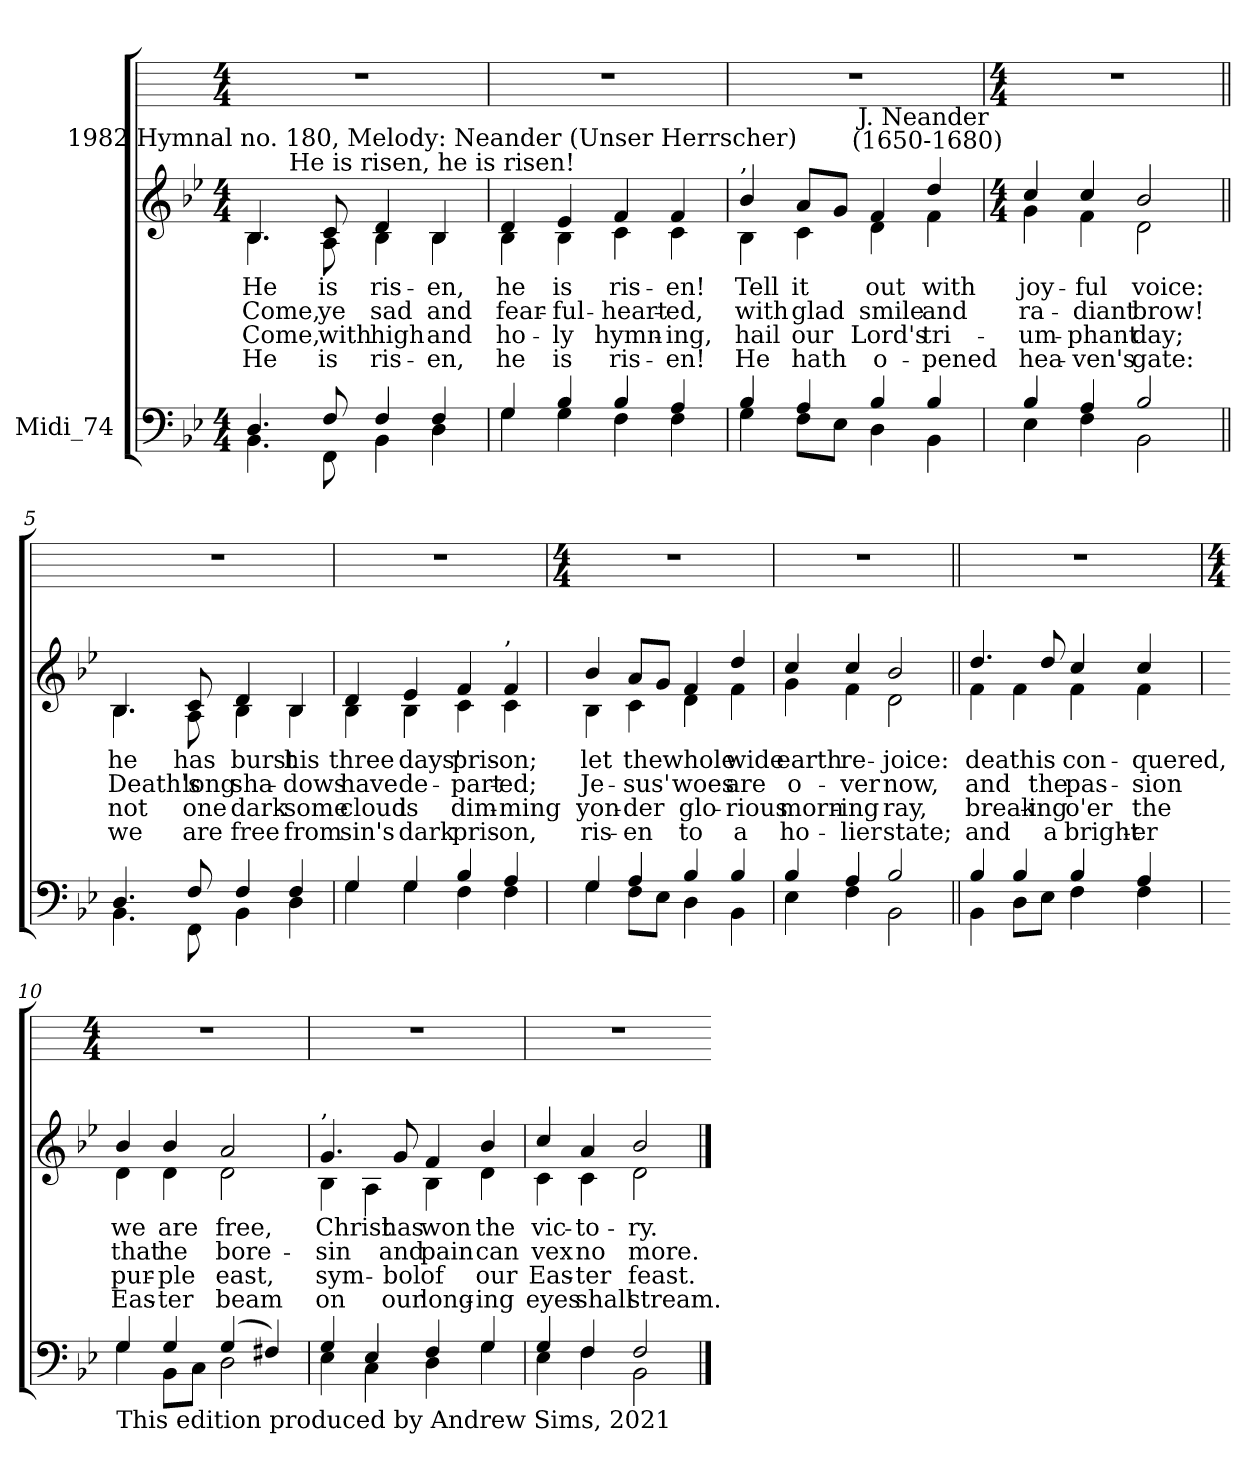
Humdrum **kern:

**kern	**kern	**text	**text	**text	**text	**kern
*part3	*part2	*part2	*part2	*part2	*part2	*part1
*staff3	*staff2	*staff2	*staff2	*staff2	*staff2	*staff1
*I"Midi_74	*	*	*	*	*	*
*clefF4	*clefG2	*	*	*	*	*
*k[b-e-]	*k[b-e-]	*	*	*	*	*
*B-:	*B-:	*	*	*	*	*
*M4/4	*M4/4	*	*	*	*	*M4/4
=1	=1	=1	=1	=1	=1	=1
*^	*	*	*	*	*	*
!	!	!LO:TX:a:cj:t=C. F. Alexander\n(1818-1895)	!	!	!	!	!
!	!	!	!LO:LY:b	!LO:LY:b	!LO:LY:b	!LO:LY:b	!
*	*	*^	*	*	*	*	*
4.D/	4.BB-\	4.B-/	4.B-\	He	Come,	Come,	He	1r
!	!	!	!	!LO:LY:b	!LO:LY:b	!LO:LY:b	!LO:LY:b	!
8F/	8FF\	8c/	8A	is	ye	with	is	.
!	!	!	!	!LO:LY:b	!LO:LY:b	!LO:LY:b	!LO:LY:b	!
4F/	4BB-\	4d/	4B-\	ris-	-sad	high	ris-	.
!	!	!LO:TX:a:cj:t=He is risen, he is risen!	!	!	!	!	!	!
!	!	!LO:TX:a:cj:t=1982 Hymnal no. 180, Melody&colon; Neander (Unser Herrscher)	!	!	!	!	!	!
!	!	!	!	!LO:LY:b	!LO:LY:b	!LO:LY:b	!LO:LY:b	!
4F/	4D\	4B-/	4B-\	-en,	and	and	en,	.
=2	=2	=2	=2	=2	=2	=2	=2	=2
!	!	!	!	!LO:LY:b	!LO:LY:b	!LO:LY:b	!LO:LY:b	!
4G/	4G\	4d/	4B-\	he	fear-	-ho-	-he	1r
!	!	!	!	!LO:LY:b	!LO:LY:b	!LO:LY:b	!LO:LY:b	!
4B-/	4G\	4e-/	4B-\	is	ful-	-ly	is	.
!	!	!	!	!LO:LY:b	!LO:LY:b	!LO:LY:b	!LO:LY:b	!
4B-/	4F\	4f/	4c\	ris-	-heart-	-hymn-	-ris-	.
!	!	!	!	!LO:LY:b	!LO:LY:b	!LO:LY:b	!LO:LY:b	!
4A/	4F\	4f/	4c\	-en!	ed,	ing,	en!	.
=3	=3	=3	=3	=3	=3	=3	=3	=3
!	!	!LO:TX:a:t=,	!	!	!	!	!	!
!	!	!	!	!LO:LY:b	!LO:LY:b	!LO:LY:b	!LO:LY:b	!
4B-/	4G\	4b-/	4B-\	Tell	with	hail	He	1r
!	!	!	!	!LO:LY:b	!LO:LY:b	!LO:LY:b	!LO:LY:b	!
4A/	8F\L	8a/L	4c\	it	glad	our	hath	.
.	8E-\J	8g/J	.	.	.	.	.	.
!	!	!	!	!LO:LY:b	!LO:LY:b	!LO:LY:b	!LO:LY:b	!
4B-/	4D\	4f/	4d\	out	smile	Lord's	o-	.
!	!	!LO:TX:a:cj:t=J. Neander \n(1650-1680)	!	!	!	!	!	!
!	!	!	!	!LO:LY:b	!LO:LY:b	!LO:LY:b	!LO:LY:b	!
4B-/	4BB-\	4dd/	4f\	-with	and	tri-	-pened	.
!!LO:LB:g=z
=4	=4	=4	=4	=4	=4	=4	=4	=4
*	*	*M4/4	*	*	*	*	*	*M4/4
!	!	!	!	!LO:LY:b	!LO:LY:b	!LO:LY:b	!LO:LY:b	!
4B-/	4E-\	4cc/	4g\	joy-	-ra-	-um-	-hea-	1r
!	!	!	!	!LO:LY:b	!LO:LY:b	!LO:LY:b	!LO:LY:b	!
4A/	4F\	4cc/	4f\	-ful	diant	phant	ven's	.
!	!	!	!	!LO:LY:b	!LO:LY:b	!LO:LY:b	!LO:LY:b	!
2B-/	2BB-\	2b-/	2d\	voice:	brow!	day;	gate:	.
=5||	=5||	=5||	=5||	=5||	=5||	=5||	=5||	=5||
!	!	!	!	!LO:LY:b	!LO:LY:b	!LO:LY:b	!LO:LY:b	!
4.D/	4.BB-\	4.B-/	4.B-\	he	Death's	not	we	1r
!	!	!	!	!LO:LY:b	!LO:LY:b	!LO:LY:b	!LO:LY:b	!
8F/	8FF\	8c/	8A	has	long	one	are	.
!	!	!	!	!LO:LY:b	!LO:LY:b	!LO:LY:b	!LO:LY:b	!
4F/	4BB-\	4d/	4B-\	burst	sha-	-dark-	-free	.
!	!	!	!	!LO:LY:b	!LO:LY:b	!LO:LY:b	!LO:LY:b	!
4F/	4D\	4B-/	4B-\	his	dows	some	from	.
=6	=6	=6	=6	=6	=6	=6	=6	=6
!	!	!	!	!LO:LY:b	!LO:LY:b	!LO:LY:b	!LO:LY:b	!
4G/	4G\	4d/	4B-\	three	have	cloud	sin's	1r
!	!	!	!	!LO:LY:b	!LO:LY:b	!LO:LY:b	!LO:LY:b	!
4G/	4G\	4e-/	4B-\	days'	de-	-is	dark	.
!	!	!	!	!LO:LY:b	!LO:LY:b	!LO:LY:b	!LO:LY:b	!
4B-/	4F\	4f/	4c\	pris-	-part-	-dim-	-pris-	.
!	!	!LO:TX:a:t=,	!	!	!	!	!	!
!	!	!	!	!LO:LY:b	!LO:LY:b	!LO:LY:b	!LO:LY:b	!
4A/	4F\	4f/	4c\	-on;	ed;	ming	on,	.
!!LO:LB:g=z
=7	=7	=7	=7	=7	=7	=7	=7	=7
*	*	*	*	*	*	*	*	*M4/4
!	!	!	!	!LO:LY:b	!LO:LY:b	!LO:LY:b	!LO:LY:b	!
4G/	4G\	4b-/	4B-\	let	Je-	-yon-	-ris-	1r
!	!	!	!	!LO:LY:b	!LO:LY:b	!LO:LY:b	!LO:LY:b	!
4A/	8F\L	8a/L	4c\	-the	sus'	der	en	.
.	8E-\J	8g/J	.	.	.	.	.	.
!	!	!	!	!LO:LY:b	!LO:LY:b	!LO:LY:b	!LO:LY:b	!
4B-/	4D\	4f/	4d\	whole	woes	glo-	-to	.
!	!	!	!	!LO:LY:b	!LO:LY:b	!LO:LY:b	!LO:LY:b	!
4B-/	4BB-\	4dd/	4f\	wide	are	rious	a	.
=8	=8	=8	=8	=8	=8	=8	=8	=8
!	!	!	!	!LO:LY:b	!LO:LY:b	!LO:LY:b	!LO:LY:b	!
4B-/	4E-\	4cc/	4g\	earth	o-	-morn-	-ho-	1r
!	!	!	!	!LO:LY:b	!LO:LY:b	!LO:LY:b	!LO:LY:b	!
4A/	4F\	4cc/	4f\	-re-	-ver	ing	lier	.
!	!	!	!	!LO:LY:b	!LO:LY:b	!LO:LY:b	!LO:LY:b	!
2B-/	2BB-\	2b-/	2d\	joice:	now,	ray,	state;	.
=9||	=9||	=9||	=9||	=9||	=9||	=9||	=9||	=9||
!	!	!	!	!LO:LY:b	!LO:LY:b	!LO:LY:b	!LO:LY:b	!
4B-/	4BB-\	4.dd/	4f\	death	and	break-	-and	1r
4B-/	8D\L	.	4f\	.	.	.	.	.
!	!	!	!	!LO:LY:b	!LO:LY:b	!LO:LY:b	!LO:LY:b	!
.	8E-\J	8dd/	.	is	the	ing	a	.
!	!	!	!	!LO:LY:b	!LO:LY:b	!LO:LY:b	!LO:LY:b	!
4B-/	4F\	4cc/	4f\	con-	-pas-	-o'er	bright-	.
!	!	!	!	!LO:LY:b	!LO:LY:b	!LO:LY:b	!LO:LY:b	!
4A/	4F\	4cc/	4f\	-quered,	sion	the	er	.
!!LO:LB:g=z
=10	=10	=10	=10	=10	=10	=10	=10	=10
*	*	*	*	*	*	*	*	*M4/4
!LO:TX:b:t=This edition produced by Andrew Sims, 2021	!	!	!	!	!	!	!	!
!	!	!	!	!LO:LY:b	!LO:LY:b	!LO:LY:b	!LO:LY:b	!
4G/	4G\	4b-/	4d\	we	that	pur-	-Eas-	1r
!	!	!	!	!LO:LY:b	!LO:LY:b	!LO:LY:b	!LO:LY:b	!
4G/	8BB-\L	4b-/	4d\	-are	he	ple	ter	.
.	8C\J	.	.	.	.	.	.	.
!	!	!	!	!LO:LY:b	!LO:LY:b	!LO:LY:b	!LO:LY:b	!
(>4G/	2D\	2a/	2d\	free,	bore-	-east,	beam	.
4F#X/)	.	.	.	.	.	.	.	.
=11	=11	=11	=11	=11	=11	=11	=11	=11
!	!	!LO:TX:a:t=,	!	!	!	!	!	!
!	!	!	!	!LO:LY:b	!LO:LY:b	!LO:LY:b	!LO:LY:b	!
4G/	4E-\	4.g/	4B-\	Christ	sin	sym-	-on	1r
4E-/	4C\	.	4A\	.	.	.	.	.
!	!	!	!	!LO:LY:b	!LO:LY:b	!LO:LY:b	!LO:LY:b	!
.	.	8g/	.	has	and	bol	our	.
!	!	!	!	!LO:LY:b	!LO:LY:b	!LO:LY:b	!LO:LY:b	!
4F/	4D\	4f/	4B-\	won	pain	of	long-	.
!	!	!	!	!LO:LY:b	!LO:LY:b	!LO:LY:b	!LO:LY:b	!
4G/	4G\	4b-/	4d\	-the	can	our	ing	.
=12	=12	=12	=12	=12	=12	=12	=12	=12
!	!	!	!	!LO:LY:b	!LO:LY:b	!LO:LY:b	!LO:LY:b	!
4G/	4E-\	4cc/	4c\	vic-	-vex	Eas-	-eyes	1r
!	!	!	!	!LO:LY:b	!LO:LY:b	!LO:LY:b	!LO:LY:b	!
4F/	4F\	4a/	4c\	to-	-no	ter	shall	.
!	!	!	!	!LO:LY:b	!LO:LY:b	!LO:LY:b	!LO:LY:b	!
2F/	2BB-\	2b-/	2d\	ry.	more.	feast.	stream.	.
*v	*v	*	*	*	*	*	*	*
*	*v	*v	*	*	*	*	*
==	==	=	=	=	=	=
*-	*-	*-	*-	*-	*-	*-
